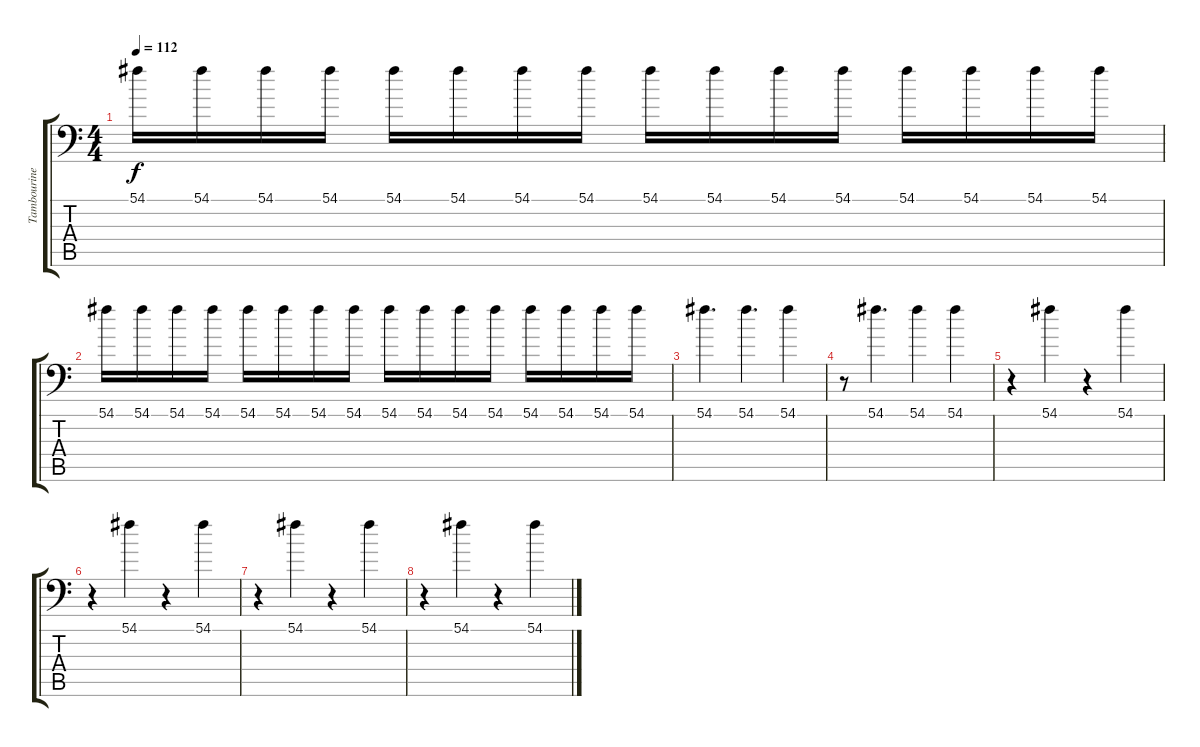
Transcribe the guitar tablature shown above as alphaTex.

\track ("Tambourine" "Tambourine") {instrument acousticgrandpiano}
\staff {score tabs}
\tuning (C-1 C-1 C-1 C-1 C-1 C-1) {hide}
\ts (4 4)
\tempo 112
\clef f4
\ks c
54.1.16{dy f} 54.1.16 54.1.16 54.1.16 54.1.16 54.1.16 54.1.16 54.1.16 54.1.16 54.1.16 54.1.16 54.1.16 54.1.16 54.1.16 54.1.16 54.1.16 |
54.1.16 54.1.16 54.1.16 54.1.16 54.1.16 54.1.16 54.1.16 54.1.16 54.1.16 54.1.16 54.1.16 54.1.16 54.1.16 54.1.16 54.1.16 54.1.16 |
54.1.4{d} 54.1.4{d} 54.1.4 |
r.8 54.1.4{d} 54.1.4 54.1.4 |
r.4 54.1.4 r.4 54.1.4 |
r.4 54.1.4 r.4 54.1.4 |
r.4 54.1.4 r.4 54.1.4 |
r.4 54.1.4 r.4 54.1.4
